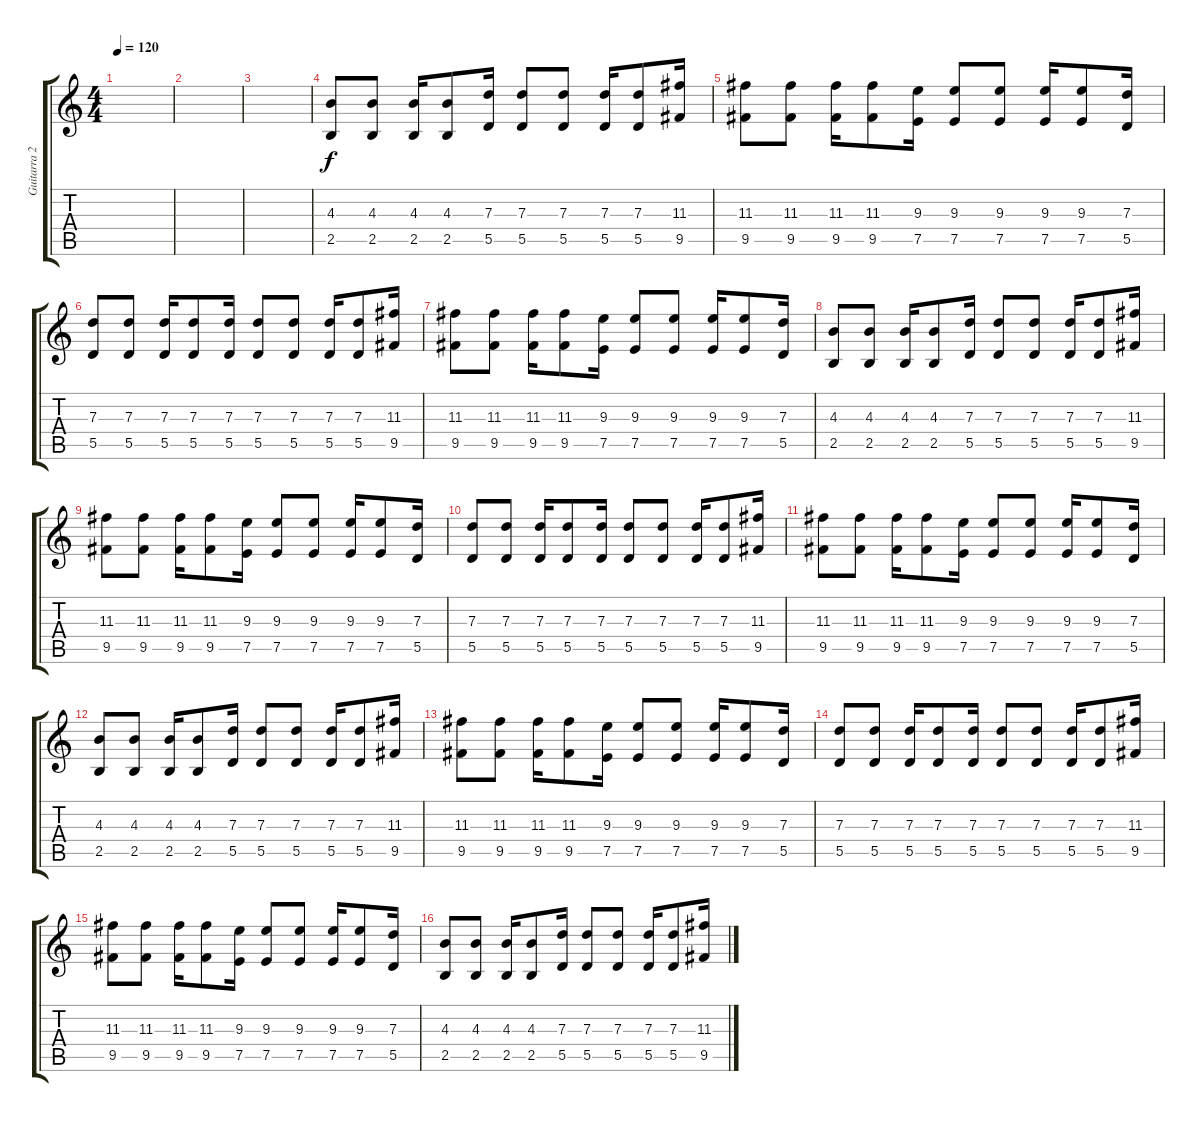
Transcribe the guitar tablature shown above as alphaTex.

\track ("Guitarra 2" "Guitarra 2") {instrument overdrivenguitar}
\staff {score tabs}
\tuning (E4 B3 G3 D3 A2 E2) {hide}
\ts (4 4)
\tempo 120
\clef g2
\ks c
|
|
|
(4.3 2.5).8 (4.3 2.5).8 (4.3 2.5).16 (4.3 2.5).8 (7.3 5.5).16 (7.3 5.5).8 (7.3 5.5).8 (7.3 5.5).16 (7.3 5.5).8 (11.3 9.5).16 |
(11.3 9.5).8 (11.3 9.5).8 (11.3 9.5).16 (11.3 9.5).8 (9.3 7.5).16 (9.3 7.5).8 (9.3 7.5).8 (9.3 7.5).16 (9.3 7.5).8 (7.3 5.5).16 |
(7.3 5.5).8 (7.3 5.5).8 (7.3 5.5).16 (7.3 5.5).8 (7.3 5.5).16 (7.3 5.5).8 (7.3 5.5).8 (7.3 5.5).16 (7.3 5.5).8 (11.3 9.5).16 |
(11.3 9.5).8 (11.3 9.5).8 (11.3 9.5).16 (11.3 9.5).8 (9.3 7.5).16 (9.3 7.5).8 (9.3 7.5).8 (9.3 7.5).16 (9.3 7.5).8 (7.3 5.5).16 |
(4.3 2.5).8 (4.3 2.5).8 (4.3 2.5).16 (4.3 2.5).8 (7.3 5.5).16 (7.3 5.5).8 (7.3 5.5).8 (7.3 5.5).16 (7.3 5.5).8 (11.3 9.5).16 |
(11.3 9.5).8 (11.3 9.5).8 (11.3 9.5).16 (11.3 9.5).8 (9.3 7.5).16 (9.3 7.5).8 (9.3 7.5).8 (9.3 7.5).16 (9.3 7.5).8 (7.3 5.5).16 |
(7.3 5.5).8 (7.3 5.5).8 (7.3 5.5).16 (7.3 5.5).8 (7.3 5.5).16 (7.3 5.5).8 (7.3 5.5).8 (7.3 5.5).16 (7.3 5.5).8 (11.3 9.5).16 |
(11.3 9.5).8 (11.3 9.5).8 (11.3 9.5).16 (11.3 9.5).8 (9.3 7.5).16 (9.3 7.5).8 (9.3 7.5).8 (9.3 7.5).16 (9.3 7.5).8 (7.3 5.5).16 |
(4.3 2.5).8 (4.3 2.5).8 (4.3 2.5).16 (4.3 2.5).8 (7.3 5.5).16 (7.3 5.5).8 (7.3 5.5).8 (7.3 5.5).16 (7.3 5.5).8 (11.3 9.5).16 |
(11.3 9.5).8 (11.3 9.5).8 (11.3 9.5).16 (11.3 9.5).8 (9.3 7.5).16 (9.3 7.5).8 (9.3 7.5).8 (9.3 7.5).16 (9.3 7.5).8 (7.3 5.5).16 |
(7.3 5.5).8 (7.3 5.5).8 (7.3 5.5).16 (7.3 5.5).8 (7.3 5.5).16 (7.3 5.5).8 (7.3 5.5).8 (7.3 5.5).16 (7.3 5.5).8 (11.3 9.5).16 |
(11.3 9.5).8 (11.3 9.5).8 (11.3 9.5).16 (11.3 9.5).8 (9.3 7.5).16 (9.3 7.5).8 (9.3 7.5).8 (9.3 7.5).16 (9.3 7.5).8 (7.3 5.5).16 |
(4.3 2.5).8 (4.3 2.5).8 (4.3 2.5).16 (4.3 2.5).8 (7.3 5.5).16 (7.3 5.5).8 (7.3 5.5).8 (7.3 5.5).16 (7.3 5.5).8 (11.3 9.5).16
